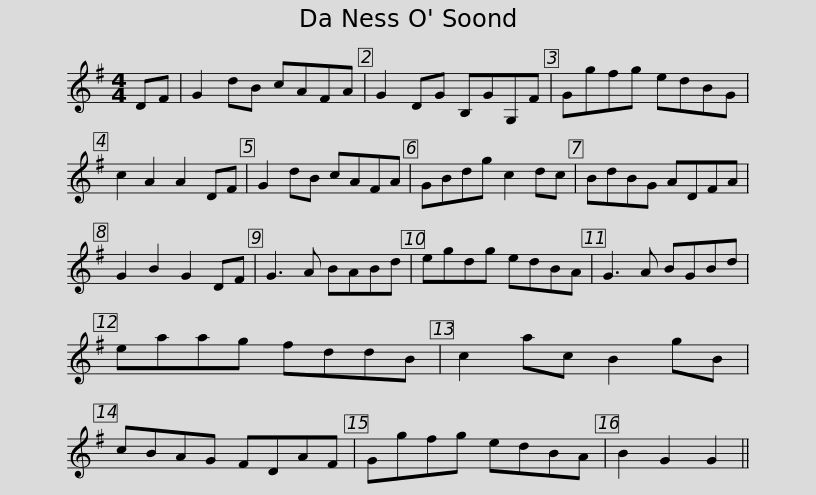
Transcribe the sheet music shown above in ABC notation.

X:1
L:1/8
M:4/4
I:linebreak $
K:G
V:1 treble
V:1
 DF | G2 dB cAFA | G2 DG B,GG,F | Ggfg edBG | c2 A2 A2 DF | %5
 G2 dB cAFA | GBdg c2 dc |$ BdBG ADFA | G2 B2 G2 DF | G3 A BABd | %10
 egdg edBA | G3 A BGBd | eaag fddB |$ c2 ac B2 gB | cBAG FDAF | %15
 Ggfg edBA | B2 G2 G2 || %17
